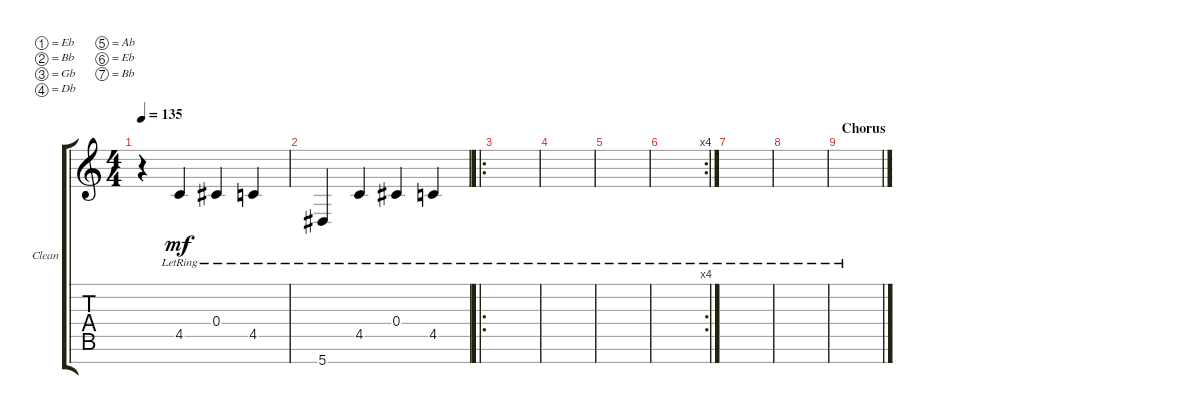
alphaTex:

\defaultSystemsLayout 4
\bracketExtendMode groupsimilarinstruments
\firstSystemTrackNameOrientation horizontal
\otherSystemsTrackNameOrientation horizontal
\track ("Clean" "Clean") {instrument electricguitarclean}
\staff {score tabs}
\tuning (Eb4 Bb3 Gb3 Db3 Ab2 Eb2 Bb1)
\ts (4 4)
\tempo 135
\clef g2
\ks c
r.4{dy mf} 4.5{lr}.4 0.4{lr}.4 4.5{lr}.4 |
5.7{lr}.4 4.5{lr}.4 0.4{lr}.4 4.5{lr}.4 |
\ro
|
|
|
\rc 4
|
|
|
\section ("" "Chorus")
